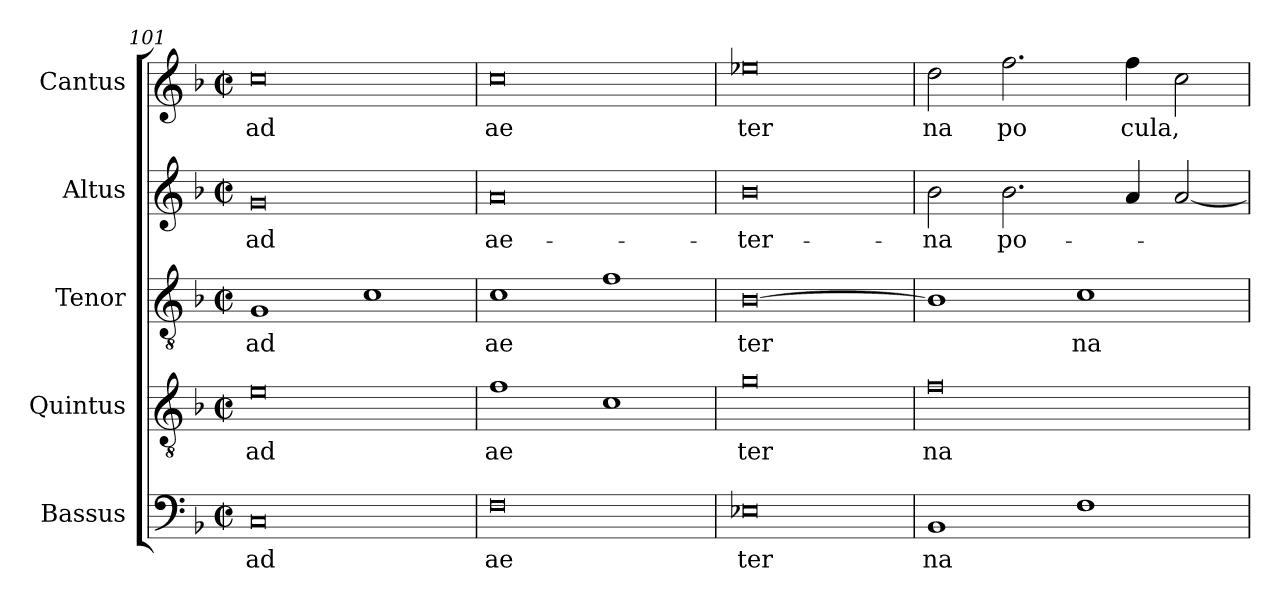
**kern	**text	**kern	**text	**kern	**text	**kern	**text	**kern	**text
*part5	*part5	*part4	*part4	*part3	*part3	*part2	*part2	*part1	*part1
*staff5	*staff5	*staff4	*staff4	*staff3	*staff3	*staff2	*staff2	*staff1	*staff1
*I"Bassus	*	*I"Quintus	*	*I"Tenor	*	*I"Altus	*	*I"Cantus	*
*clefF4	*	*clefGv2	*	*clefGv2	*	*clefG2	*	*clefG2	*
*k[b-]	*	*k[b-]	*	*k[b-]	*	*k[b-]	*	*k[b-]	*
*F:	*	*F:	*	*F:	*	*F:	*	*F:	*
*M2/2	*	*M2/2	*	*M2/2	*	*M2/2	*	*M2/2	*
*met(c|)	*	*met(c|)	*	*met(c|)	*	*met(c|)	*	*met(c|)	*
=101	=101	=101	=101	=101	=101	=101	=101	=101	=101
!	!LO:LY:b:cj	!	!LO:LY:b:cj	!	!LO:LY:b:cj	!	!LO:LY:b:cj	!	!LO:LY:b:cj
0C	ad	0e	ad	1G	ad	0g	ad	0cc	ad
.	.	.	.	1c	.	.	.	.	.
!!LO:LB:g=z
=102	=102	=102	=102	=102	=102	=102	=102	=102	=102
!	!LO:LY:b:cj	!	!LO:LY:b:cj	!	!LO:LY:b:cj	!	!LO:LY:b:cj	!	!LO:LY:b:cj
0F	ae	1f	ae	1c	ae	0a	ae-	0cc	ae
.	.	1c	.	1f	.	.	.	.	.
=103	=103	=103	=103	=103	=103	=103	=103	=103	=103
!	!LO:LY:b:cj	!	!LO:LY:b:cj	!	!LO:LY:b:cj	!	!LO:LY:b:cj	!	!LO:LY:b:cj
0E-X	ter	0g	ter	[>0B-	ter	0b-	-ter-	0ee-X	ter
=104	=104	=104	=104	=104	=104	=104	=104	=104	=104
!	!LO:LY:b:cj	!	!LO:LY:b:cj	!	!	!	!LO:LY:b:cj	!	!LO:LY:b:cj
1BB-	na	0f	na	1B-]	.	2b-\	-na	2dd\	na
!	!	!	!	!	!	!	!LO:LY:b:cj	!	!LO:LY:b:cj
.	.	.	.	.	.	2.b-\	po-	2.ff\	po
!	!	!	!	!	!LO:LY:b:cj	!	!	!	!
1F	.	.	.	1c	na	.	.	.	.
!	!	!	!	!	!	!	!	!	!LO:LY:b
.	.	.	.	.	.	4a/	.	4ff\	cula,
.	.	.	.	.	.	[<2a/	.	2cc\	.
=	=	=	=	=	=	=	=	=	=
*-	*-	*-	*-	*-	*-	*-	*-	*-	*-
